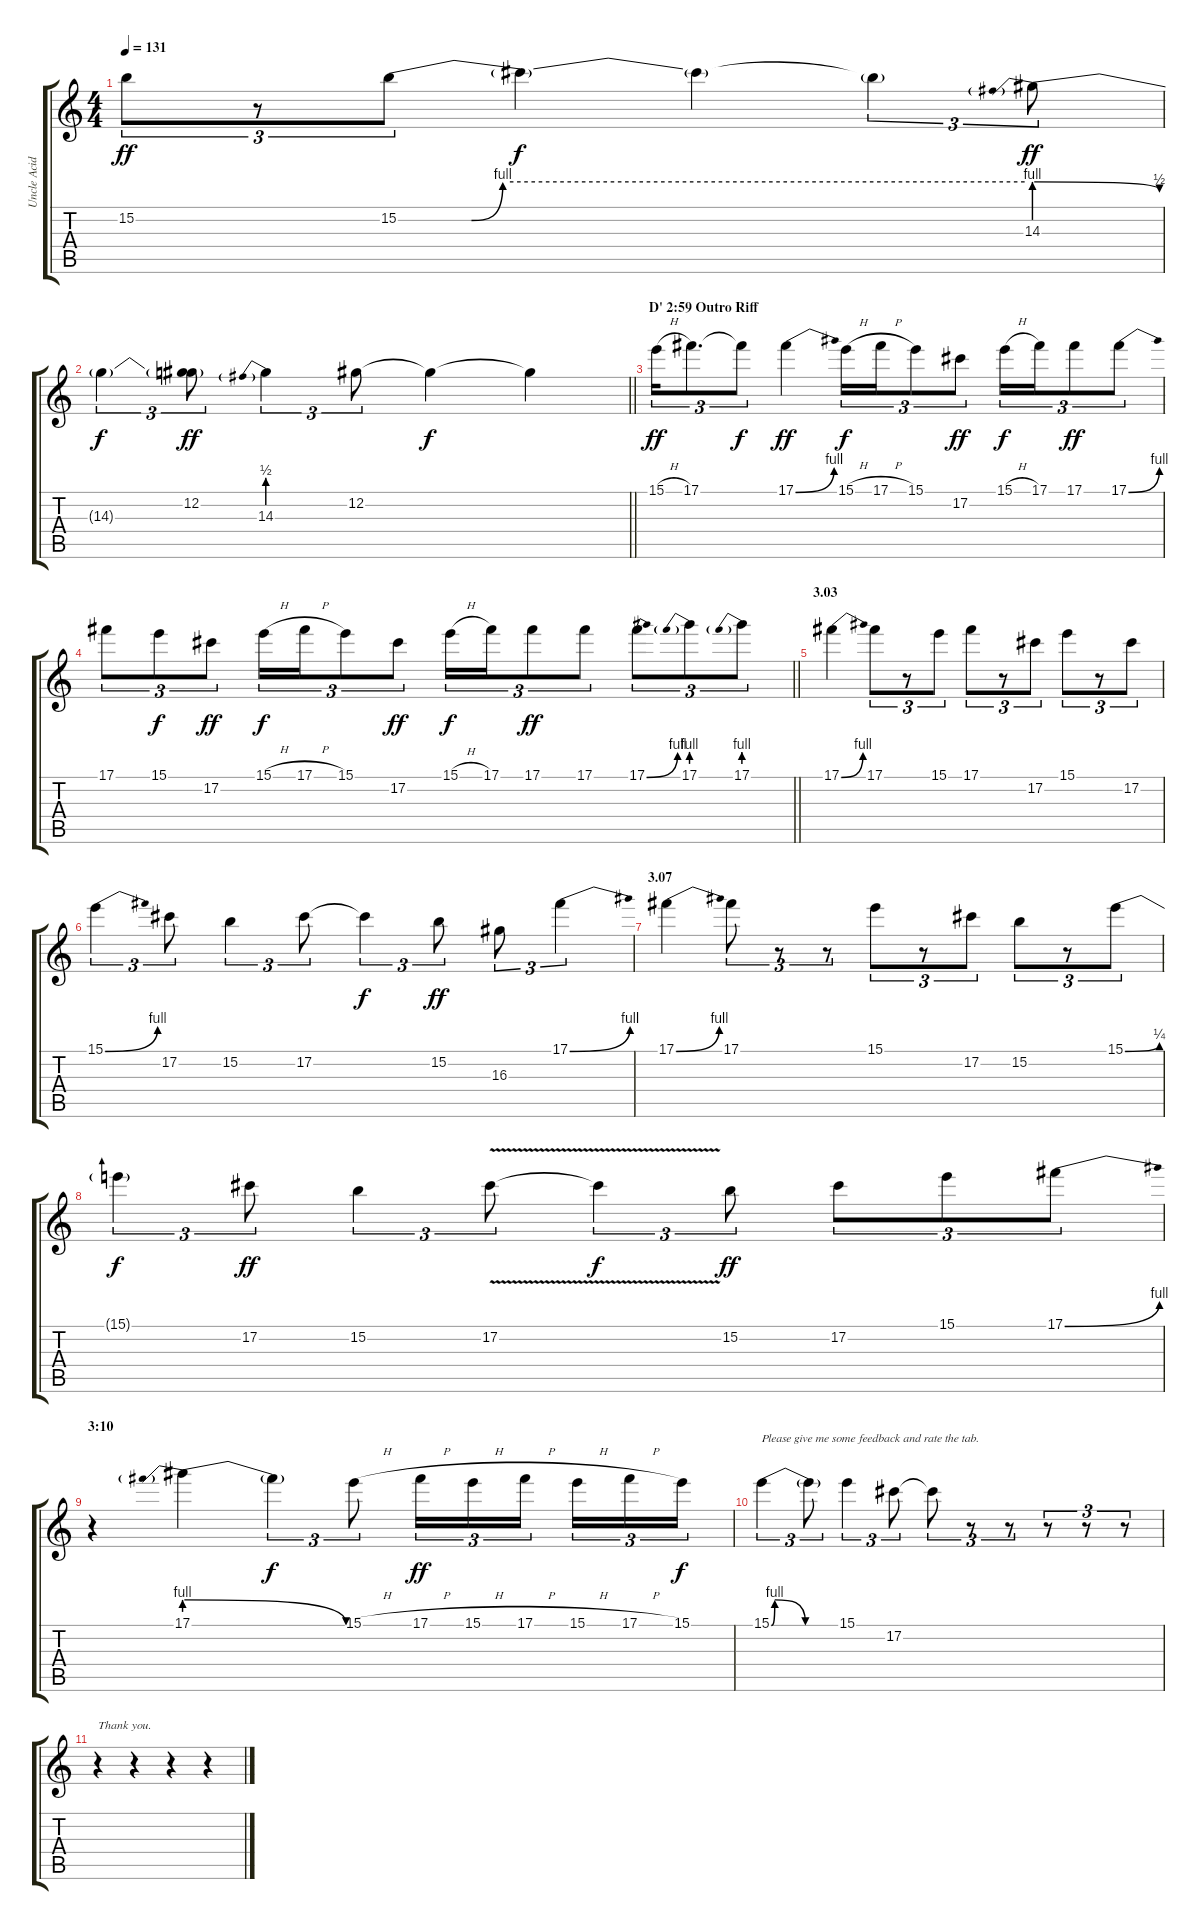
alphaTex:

\track ("Uncle Acid (lead guitar)" "Uncle Acid") {instrument overdrivenguitar}
\staff {score tabs}
\tuning (Db4 Ab3 E3 B2 Gb2 Db2) {hide}
\ts (4 4)
\tempo 131
\clef g2
\ks c
15.2.8{tu (3 2) dy ff} r.8{tu (3 2)} 15.2{be (custom 0 0 7 0 10 4 60 4)}.8{tu (3 2)} 15.2{t}.4{dy f} 15.2{t}.4 15.2{t}.4{tu (3 2)} 14.3{be (prebendrelease 0 4 60 2)}.8{tu (3 2) dy ff} |
\barLineRight lightlight
14.3{t}.4{tu (3 2) dy f} (12.2 14.3{t}).8{tu (3 2) dy ff} 14.3{be (prebend 0 2 60 2)}.4{tu (3 2)} 12.2.8{tu (3 2)} 12.2{t}.4{dy f} 12.2{t}.4 |
\section ("" "D' 2:59 Outro Riff")
15.1{h}.16{tu (3 2) dy ff} 17.1.8{d tu (3 2)} 17.1{t}.8{tu (3 2) dy f} 17.1{be (bend 0 0 60 4)}.4{dy ff} 15.1{h}.16{tu (3 2) dy f} 17.1{h}.16{tu (3 2)} 15.1.8{tu (3 2)} 17.2.8{tu (3 2) dy ff} 15.1{h}.16{tu (3 2) dy f} 17.1.16{tu (3 2)} 17.1.8{tu (3 2) dy ff} 17.1{be (bend 0 0 60 4)}.8{tu (3 2)} |
\barLineRight lightlight
17.1.8{tu (3 2)} 15.1.8{tu (3 2) dy f} 17.2.8{tu (3 2) dy ff} 15.1{h}.16{tu (3 2) dy f} 17.1{h}.16{tu (3 2)} 15.1.8{tu (3 2)} 17.2.8{tu (3 2) dy ff} 15.1{h}.16{tu (3 2) dy f} 17.1.16{tu (3 2)} 17.1.8{tu (3 2) dy ff} 17.1.8{tu (3 2)} 17.1{be (bend 0 0 60 4)}.8{tu (3 2)} 17.1{be (prebend 0 4 60 4)}.8{tu (3 2)} 17.1{be (prebend 0 4 60 4)}.8{tu (3 2)} |
\section ("" "3.03")
17.1{be (bend 0 0 60 4)}.4 17.1.8{tu (3 2)} r.8{tu (3 2)} 15.1.8{tu (3 2)} 17.1.8{tu (3 2)} r.8{tu (3 2)} 17.2.8{tu (3 2)} 15.1.8{tu (3 2)} r.8{tu (3 2)} 17.2.8{tu (3 2)} |
15.1{be (bend 0 0 60 4)}.4{tu (3 2)} 17.2.8{tu (3 2)} 15.2.4{tu (3 2)} 17.2.8{tu (3 2)} 17.2{t}.4{tu (3 2) dy f} 15.2.8{tu (3 2) dy ff} 16.3.8{tu (3 2)} 17.1{be (bend 0 0 60 4)}.4{tu (3 2)} |
\section ("" "3.07")
17.1{be (bend 0 0 60 4)}.4 17.1.8{tu (3 2)} r.8{tu (3 2)} r.8{tu (3 2)} 15.1.8{tu (3 2)} r.8{tu (3 2)} 17.2.8{tu (3 2)} 15.2.8{tu (3 2)} r.8{tu (3 2)} 15.1{be (bend 0 0 60 1)}.8{tu (3 2)} |
15.1{t}.4{tu (3 2) dy f} 17.2.8{tu (3 2) dy ff} 15.2.4{tu (3 2)} 17.2{v}.8{tu (3 2)} 17.2{t}.4{tu (3 2) dy f} 15.2.8{tu (3 2) dy ff} 17.2.8{tu (3 2)} 15.1.8{tu (3 2)} 17.1{be (bend 0 0 60 4)}.8{tu (3 2)} |
\section ("" "3:10")
r.4 17.1{be (prebendrelease 0 4 60 0)}.4 17.1{t}.4{tu (3 2) dy f} 15.1{h}.8{tu (3 2)} 17.1{h}.16{tu (3 2) dy ff} 15.1{h}.16{tu (3 2)} 17.1{h}.16{tu (3 2) beam splitsecondary} 15.1{h}.16{tu (3 2)} 17.1{h}.16{tu (3 2)} 15.1.16{tu (3 2) dy f} |
15.1{be (custom 0 0 3 4 30 0 60 0)}.4{tu (3 2) txt "Please give me some feedback and rate the tab."} 15.1{t}.8{tu (3 2)} 15.1.4{tu (3 2)} 17.2.8{tu (3 2)} 17.2{t}.8{tu (3 2)} r.8{tu (3 2)} r.8{tu (3 2)} r.8{tu (3 2)} r.8{tu (3 2)} r.8{tu (3 2)} |
r.4{txt "Thank you."} r.4 r.4 r.4
